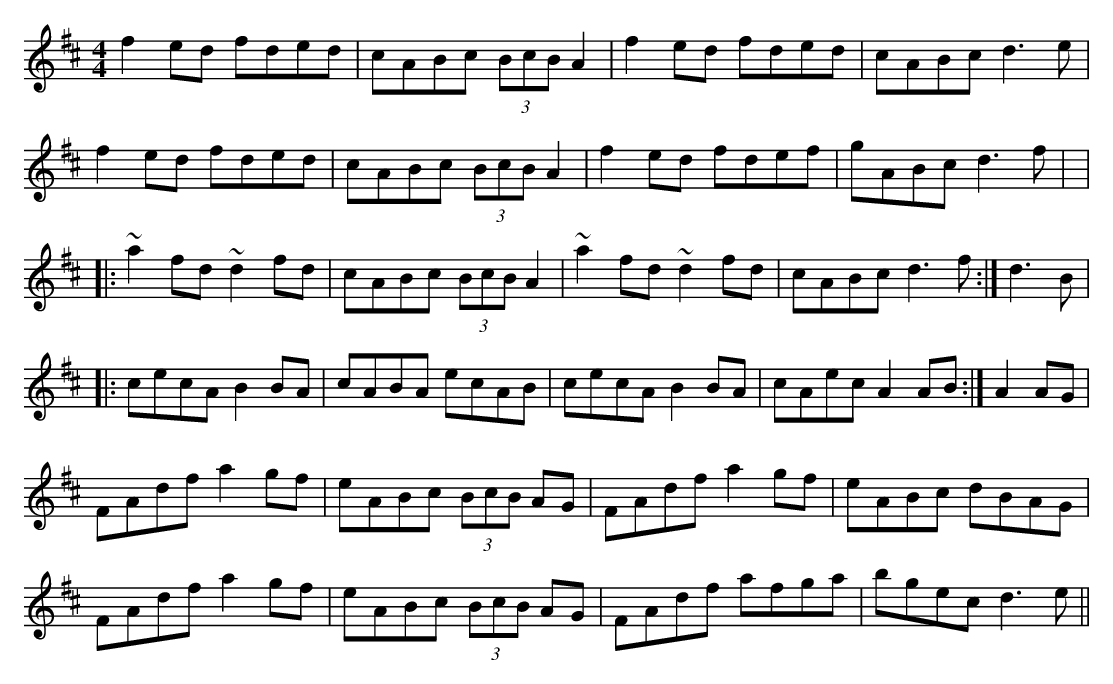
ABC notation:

X:1
M:4/4
K:D
f2ed fded |cABc (3BcB A2 | f2ed fded | cABc d3e |
f2ed fded |cABc (3BcB A2| f2ed fdef |gABc d3 f| |
|: ~a2fd ~d2fd | cABc (3BcB A2 |~a2fd ~d2fd |cABc d3f:|d3B|
|:cecA B2BA|cABA ecAB | cecA B2BA |cAec A2AB:|A2AG |
FAdf a2gf | eABc (3BcB AG| FAdf a2gf |eABc dBAG|
FAdf a2gf | eABc (3BcB AG| FAdf afga| bgec d3e||
